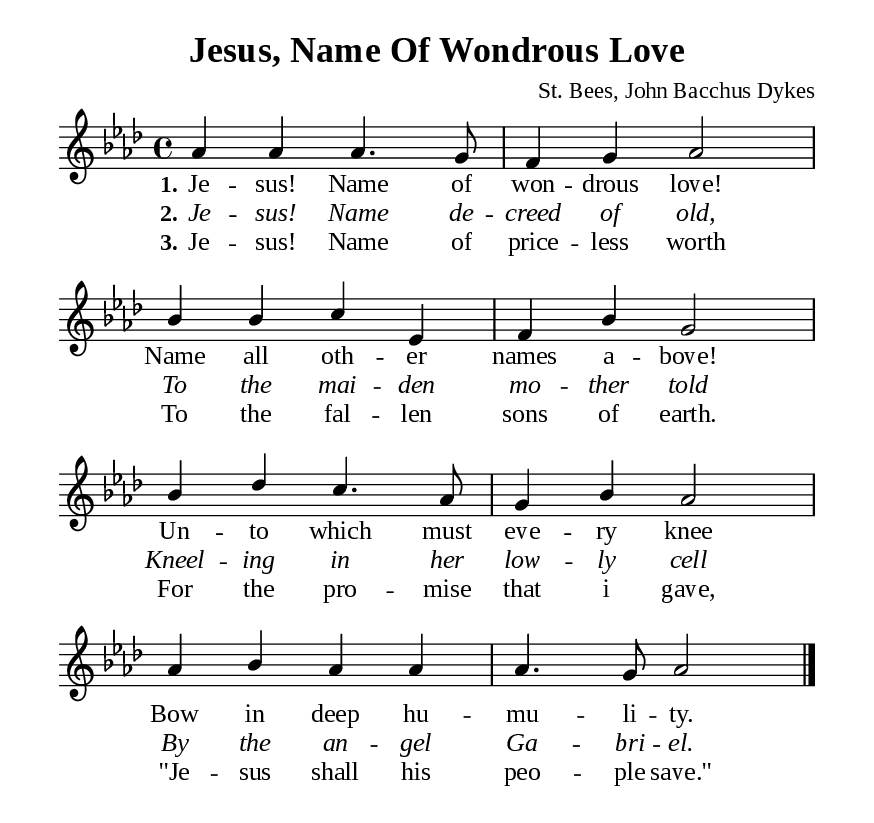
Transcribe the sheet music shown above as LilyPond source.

\version "2.18.2"

\header {
  title = "Jesus, Name Of Wondrous Love"
  composer = "St. Bees, John Bacchus Dykes"
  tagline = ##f
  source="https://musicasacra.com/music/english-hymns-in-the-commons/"
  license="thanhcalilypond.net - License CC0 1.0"
}

global= {
  \key aes \major
  \time 4/4
  \override Score.BarNumber.break-visibility = ##(#f #f #f)
  \override Lyrics.LyricSpace.minimum-distance = #3.0
}

\paper {
  #(set-paper-size "a5")
  top-margin = 10\mm
  bottom-margin = 5\mm
  left-margin = 10\mm
  right-margin = 10\mm
  indent = #0
  #(define fonts
	 (make-pango-font-tree "Liberation Serif"
	 		       "Liberation Serif"
			       "Liberation Serif"
			       (/ 20 20)))
  system-system-spacing = #'((basic-distance . 3) (padding . 3))
}

printItalic = \with {
  \override LyricText.font-shape = #'italic
}

% Verse music
musicVerseSoprano = \relative c'' {
  aes4 aes aes4. g8 |
  f4 g aes2 |
  bes4 bes c ees, |
  f bes g2 |
  bes4 des c4. aes8 |
  g4 bes aes2 |
  aes4 bes aes aes |
  aes4. g8 aes2 \bar "|."
}

% Verse lyrics
verseOne = \lyricmode {
  \set stanza = #"1."
  Je -- sus! Name of won -- drous love!
  Name all oth -- er names a -- bove!
  Un -- to which must eve -- ry knee
  Bow in deep hu -- mu -- li -- ty.
}

verseTwo = \lyricmode {
  \set stanza = #"2."
  Je -- sus! Name de -- creed of old,
  To the mai -- den mo -- ther told
  Kneel -- ing in her low -- ly cell
  By the an -- gel Ga -- bri -- el.
}

verseThree = \lyricmode {
  \set stanza = #"3."
  Je -- sus! Name of price -- less worth
  To the fal -- len sons of earth.
  For the pro -- mise that i gave,
  ''Je -- sus shall his peo -- ple save.''
}

% Layout
\score {
    \new ChoirStaff <<
      \new Staff <<
        \clef "treble"
        \new Voice = "sopranos" { \global \stemUp \slurUp \musicVerseSoprano }
      >>
      \new Lyrics \lyricsto sopranos \verseOne
      \new Lyrics \printItalic \lyricsto sopranos \verseTwo
      \new Lyrics \lyricsto sopranos \verseThree
    >>
}
